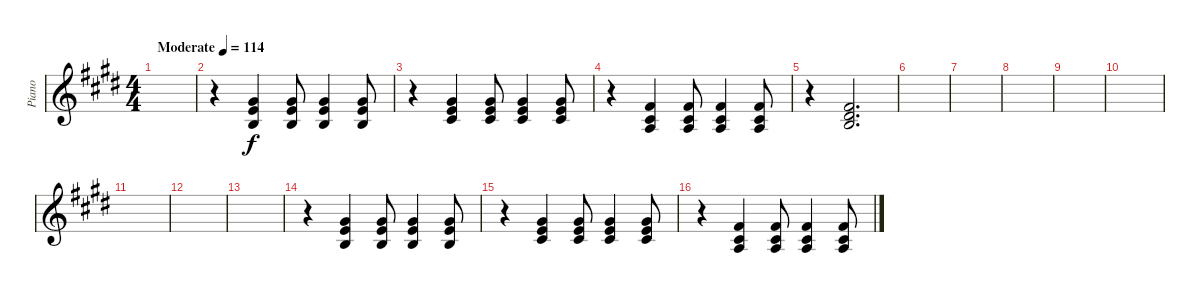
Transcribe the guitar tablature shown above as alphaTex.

\track ("Piano" "Piano") {instrument brightacousticpiano}
\staff {score}
\tuning (E4 B3 G3 D3 A2 E2) {hide}
\ts (4 4)
\tempo (114 "Moderate")
\clef g2
\ks e
|
r.4 (0.1 0.2 13.3).4 (0.1 0.2 13.3).8 (0.1 0.2 13.3).4 (0.1 0.2 13.3).8 |
r.4 (0.1 2.2 13.3).4 (0.1 2.2 13.3).8 (0.1 2.2 13.3).4 (0.1 2.2 13.3).8 |
r.4 (2.1 2.2 2.3).4 (2.1 2.2 2.3).8 (2.1 2.2 2.3).4 (2.1 2.2 2.3).8 |
r.4 (2.1 0.2 8.3).2{d} |
|
|
|
|
|
|
|
|
r.4 (0.1 0.2 13.3).4 (0.1 0.2 13.3).8 (0.1 0.2 13.3).4 (0.1 0.2 13.3).8 |
r.4 (0.1 2.2 13.3).4 (0.1 2.2 13.3).8 (0.1 2.2 13.3).4 (0.1 2.2 13.3).8 |
r.4 (2.1 2.2 2.3).4 (2.1 2.2 2.3).8 (2.1 2.2 2.3).4 (2.1 2.2 2.3).8
